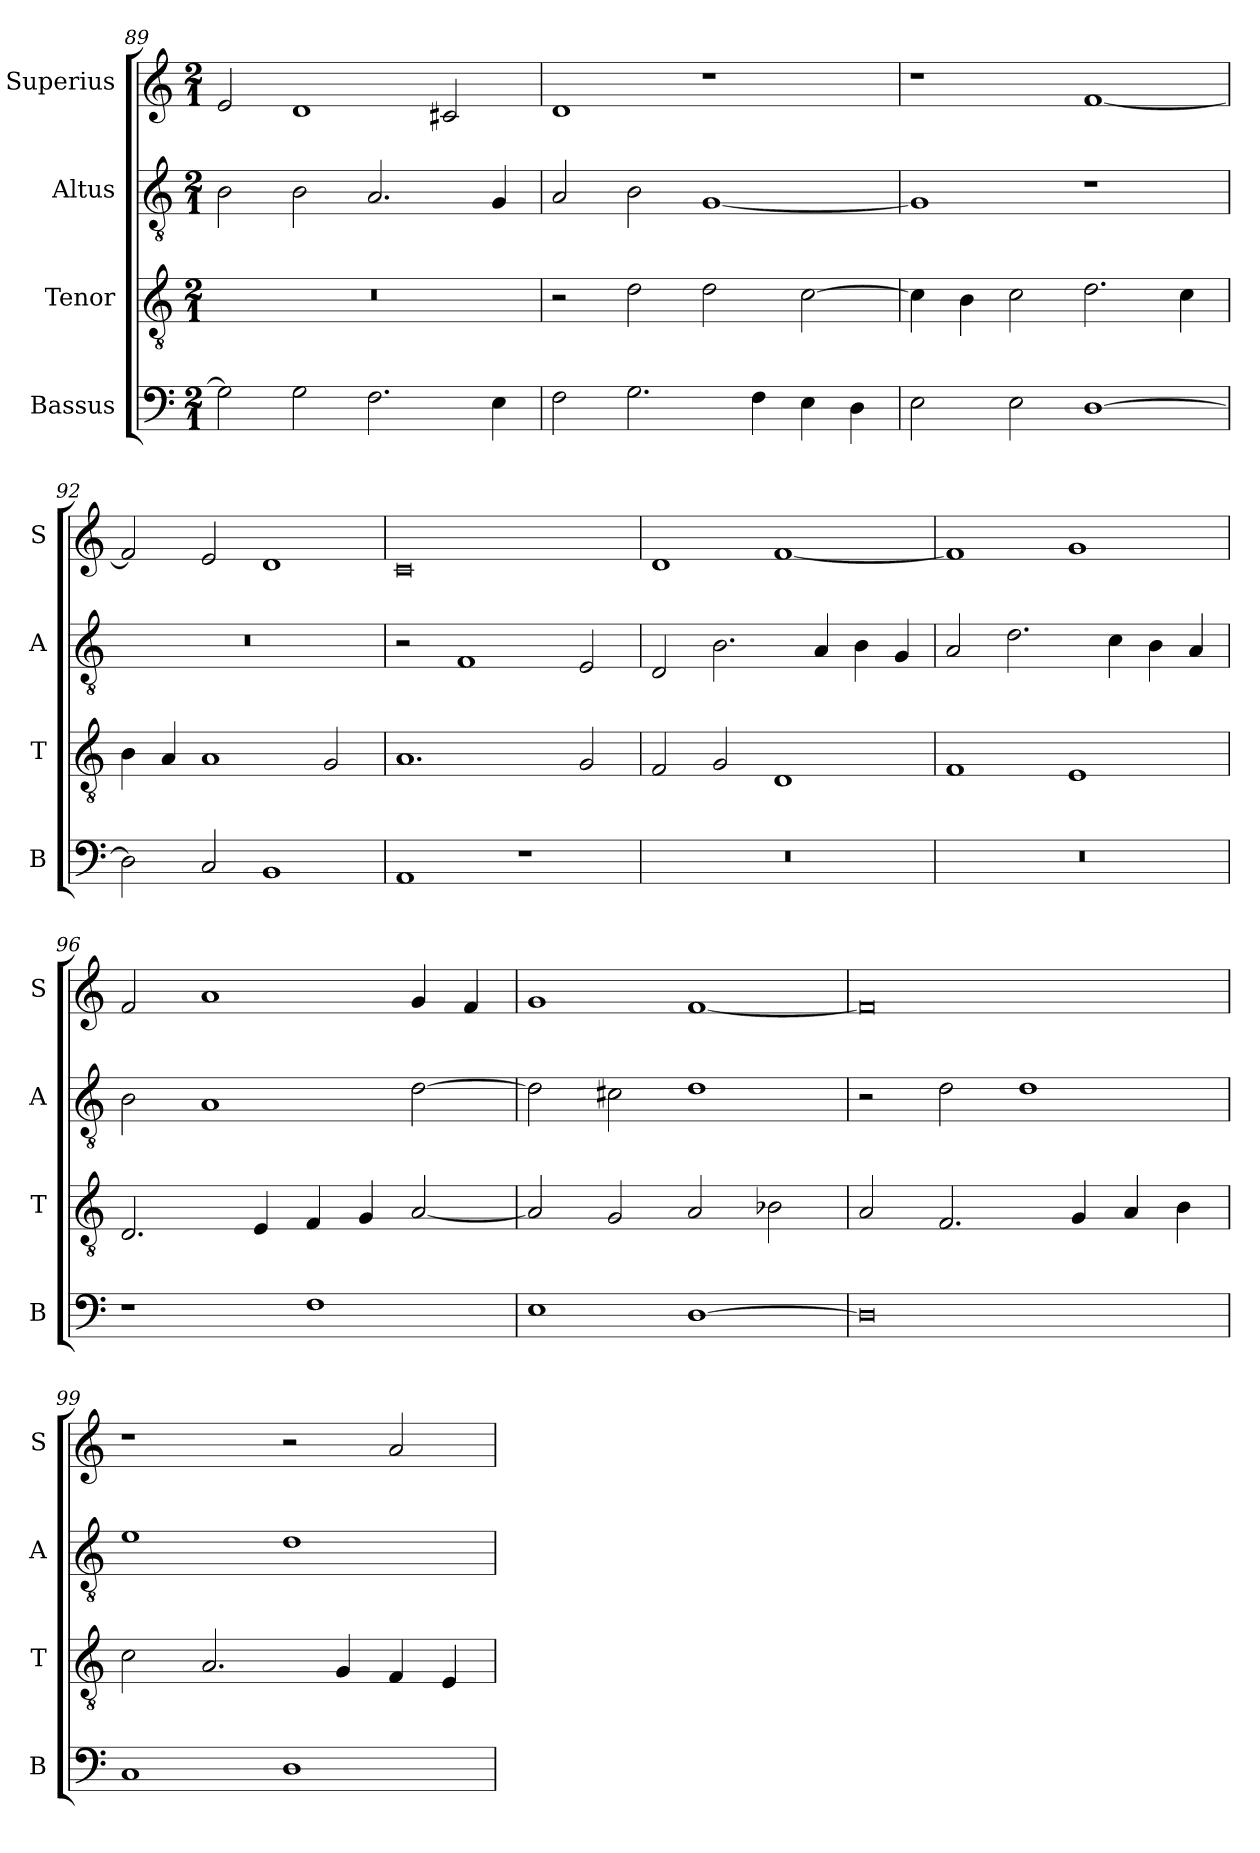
**kern	**kern	**kern	**kern
*part4	*part3	*part2	*part1
*staff4	*staff3	*staff2	*staff1
*I"Bassus	*I"Tenor	*I"Altus	*I"Superius
*I'B	*I'T	*I'A	*I'S
*clefF4	*clefGv2	*clefGv2	*clefG2
*k[]	*k[]	*k[]	*k[]
*C:	*C:	*C:	*C:
*M2/1	*M2/1	*M2/1	*M2/1
=89	=89	=89	=89
2G]	0r	2B	2e
2G	.	2B	1d
2.F	.	2.A	.
.	.	.	2c#X
4E	.	4G	.
=90	=90	=90	=90
2F	2r	2A	1d
2.G	2d	2B	.
.	2d	[1G	1r
4F	.	.	.
4E	[2c	.	.
4D	.	.	.
=91	=91	=91	=91
2E	4c]	1G]	1r
.	4B	.	.
2E	2c	.	.
[1D	2.d	1r	[1f
.	4c	.	.
=92	=92	=92	=92
2D]	4B	0r	2f]
.	4A	.	.
2C	1A	.	2e
1BB	.	.	1d
.	2G	.	.
=93	=93	=93	=93
1AA	1.A	2r	0c
.	.	1F	.
1r	.	.	.
.	2G	2E	.
=94	=94	=94	=94
0r	2F	2D	1d
.	2G	2.B	.
.	1D	.	[1f
.	.	4A	.
.	.	4B	.
.	.	4G	.
=95	=95	=95	=95
0r	1F	2A	1f]
.	.	2.d	.
.	1E	.	1g
.	.	4c	.
.	.	4B	.
.	.	4A	.
=96	=96	=96	=96
1r	2.D	2B	2f
.	.	1A	1a
.	4E	.	.
1F	4F	.	.
.	4G	.	.
.	[2A	[2d	4g
.	.	.	4f
=97	=97	=97	=97
1E	2A]	2d]	1g
.	2G	2c#X	.
[1D	2A	1d	[1f
.	2B-X	.	.
=98	=98	=98	=98
0D]	2A	2r	0f]
.	2.F	2d	.
.	.	1d	.
.	4G	.	.
.	4A	.	.
.	4B	.	.
=99	=99	=99	=99
1C	2c	1e	1r
.	2.A	.	.
1D	.	1d	2r
.	4G	.	.
.	4F	.	2a
.	4E	.	.
=	=	=	=
*-	*-	*-	*-
